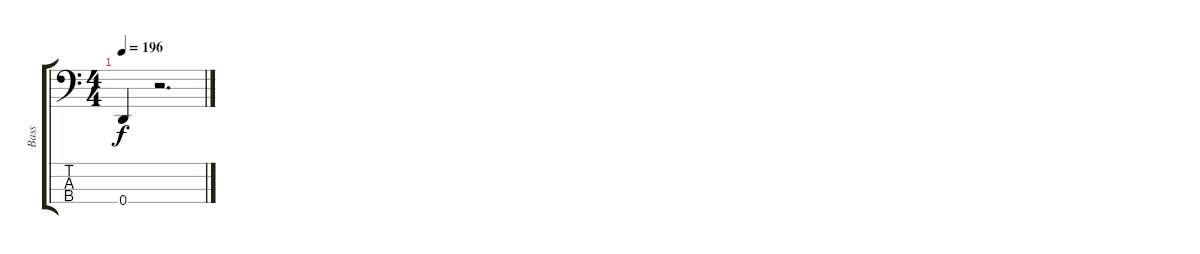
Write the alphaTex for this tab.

\track ("Bass" "Bass") {instrument electricbassfinger}
\staff {score tabs}
\tuning (F2 C2 G1 D1) {hide}
\ts (4 4)
\tempo 196
\clef f4
\ks c
0.4{t}.4{dy f} r.2{d}
